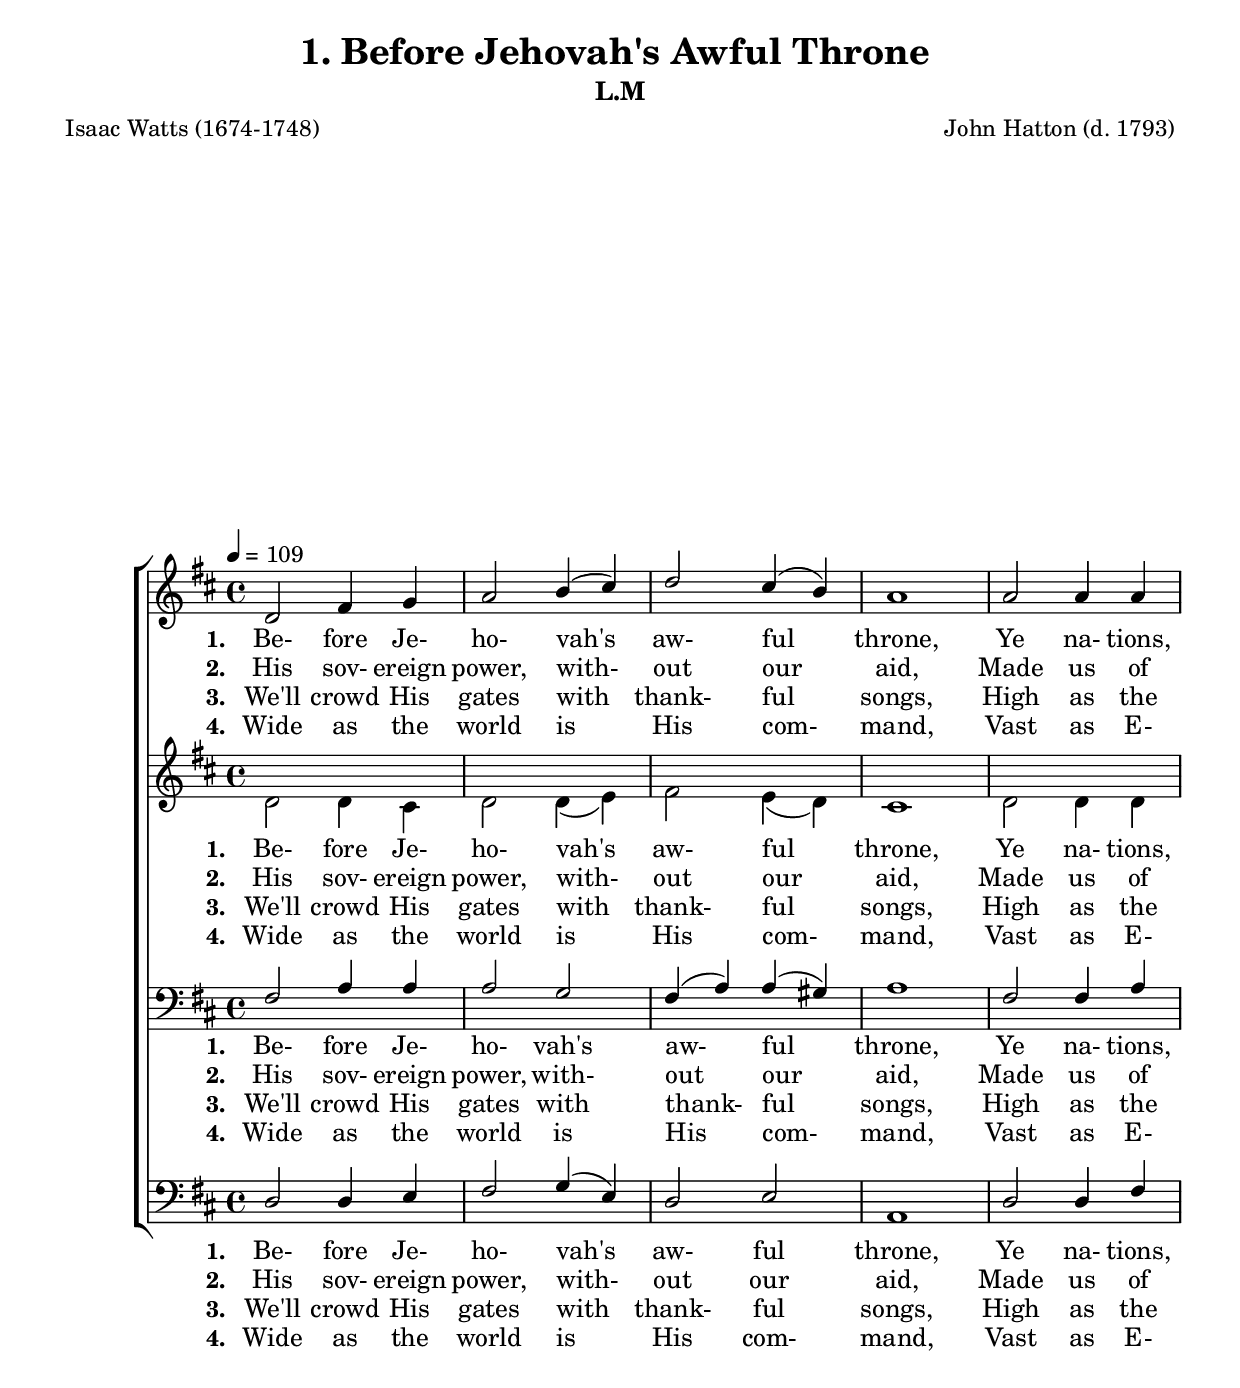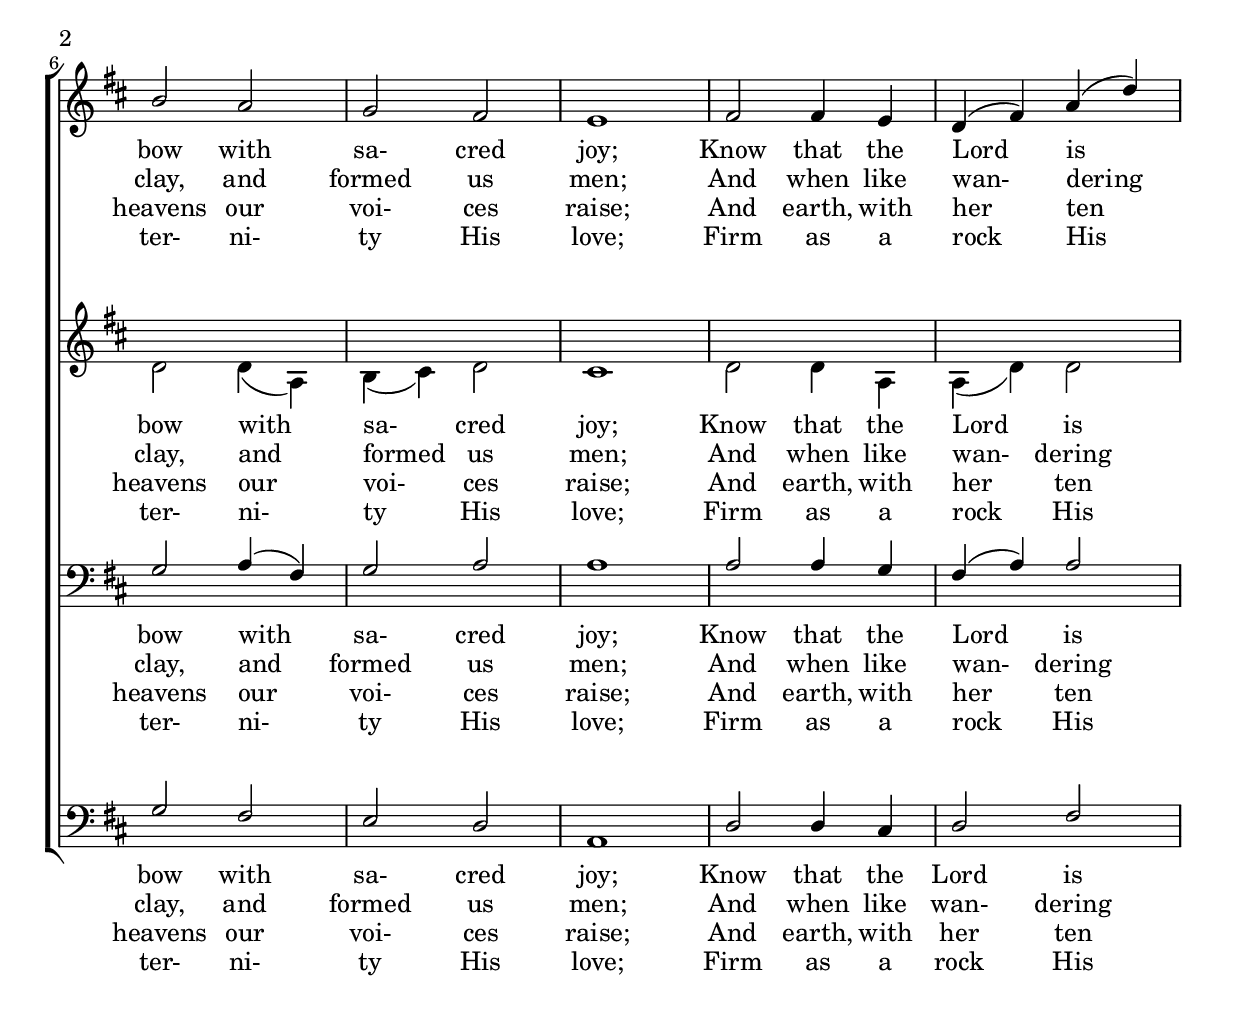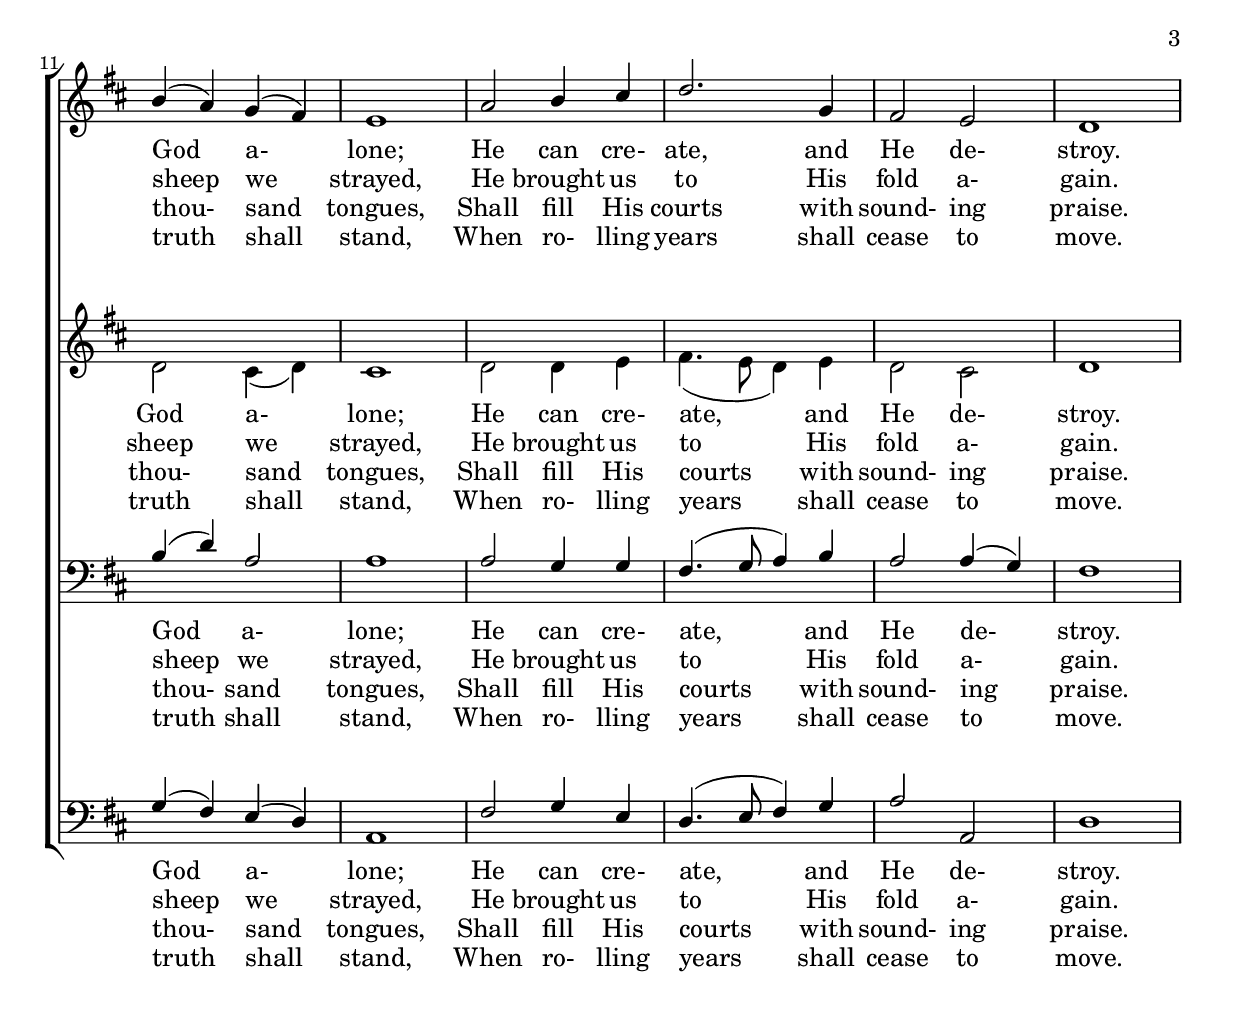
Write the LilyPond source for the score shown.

\header
    {
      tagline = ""  % removed
      title = "1. Before Jehovah's Awful Throne "
      composer = " John Hatton (d. 1793) "
      poet = " Isaac Watts (1674-1748) "
      subtitle = "L.M"
    }
    \version "2.18.2"
    %
    %% global for all staves
    %
global = { \key d \major \time 4/4 \tempo 4 = 109  }
%Individual voices

soprano = {d'2 fis'4 g'4 a'2 b'4 (cis''4) d''2 cis''4 (b'4) a'1 a'2 a'4 a'4 b'2 a'2 g'2 fis'2 e'1 fis'2 fis'4 e'4 d'4 (fis'4) a'4 (d''4) b'4 (a'4) g'4 (fis'4) e'1 a'2 b'4 cis''4 d''2. g'4 fis'2 e'2 d'1 }
alto = {d'2 d'4 cis'4 d'2 d'4 (e'4) fis'2 e'4 (d'4) cis'1 d'2 d'4 d'4 d'2 d'4 (a4) b4 (cis'4) d'2 cis'1 d'2 d'4 a4 a4 (d'4) d'2 d'2 cis'4 (d'4) cis'1 d'2 d'4 e'4 fis'4. (e'8 d'4) e'4 d'2 cis'2 d'1 }
tenor = {fis2 a4 a4 a2 g2 fis4 (a4) a4 (gis4) a1 fis2 fis4 a4 g2 a4 (fis4) g2 a2 a1 a2 a4 g4 fis4 (a4) a2 b4 (d'4) a2 a1 a2 g4 g4 fis4. (g8 a4) b4 a2 a4 (g4) fis1 }
bass = {d2 d4 e4 fis2 g4 (e4) d2 e2 a,1 d2 d4 fis4 g2 fis2 e2 d2 a,1 d2 d4 cis4 d2 fis2 g4 (fis4) e4 (d4) a,1 fis2 g4 e4 d4. (e8 fis4) g4 a2 a,2 d1 }
%lyrics
stanzaa =  \lyricmode { \set stanza = #"1. "Be- fore Je- ho- vah's aw- ful throne, Ye na- tions, bow with sa- cred joy; Know that the Lord is God a- lone; He can cre- ate, and He de- stroy. }
stanzab =  \lyricmode { \set stanza = #"2. "His sov- ereign power, with- out our aid, Made us of clay, and formed us men; And when like wan- dering sheep we strayed, He brought us to His fold a- gain. }
stanzac =  \lyricmode { \set stanza = #"3. "We'll crowd His gates with thank- ful songs, High as the heavens our voi- ces raise; And earth, with her ten thou- sand tongues, Shall fill His courts with sound- ing praise. }
stanzad =  \lyricmode { \set stanza = #"4. "Wide as the world is His com- mand, Vast as E- ter- ni- ty His love; Firm as a rock His truth shall stand, When ro- lling years shall cease to move. }
\score {
      \new ChoirStaff <<
       \new Staff <<
\clef "treble"
      \new Voice = "Sop" { \voiceOne \global \soprano}


      \new Lyrics \lyricsto "Sop" { \stanzaa }
\new Lyrics \lyricsto "Sop" { \stanzab }
\new Lyrics \lyricsto "Sop" { \stanzac }
\new Lyrics \lyricsto "Sop" { \stanzad }

>>
\new Staff <<
\clef "treble"
      \new Voice = "Alto" { \voiceTwo \global \alto}

      \new Lyrics \lyricsto "Alto" { \stanzaa }
\new Lyrics \lyricsto "Alto" { \stanzab }
\new Lyrics \lyricsto "Alto" { \stanzac }
\new Lyrics \lyricsto "Alto" { \stanzad }

>>

        \new Staff <<
\clef "bass"
      \new Voice = "Tenor" { \voiceOne \global \tenor}


      \new Lyrics \lyricsto "Tenor" { \stanzaa }
\new Lyrics \lyricsto "Tenor" { \stanzab }
\new Lyrics \lyricsto "Tenor" { \stanzac }
\new Lyrics \lyricsto "Tenor" { \stanzad }

>>
\new Staff <<
\clef "bass"
      \new Voice = "Bass" { \voiceOne \global \bass}

      \new Lyrics \lyricsto "Bass" { \stanzaa }
\new Lyrics \lyricsto "Bass" { \stanzab }
\new Lyrics \lyricsto "Bass" { \stanzac }
\new Lyrics \lyricsto "Bass" { \stanzad }

>>

      >>
    \layout{}
    \midi{}
    }